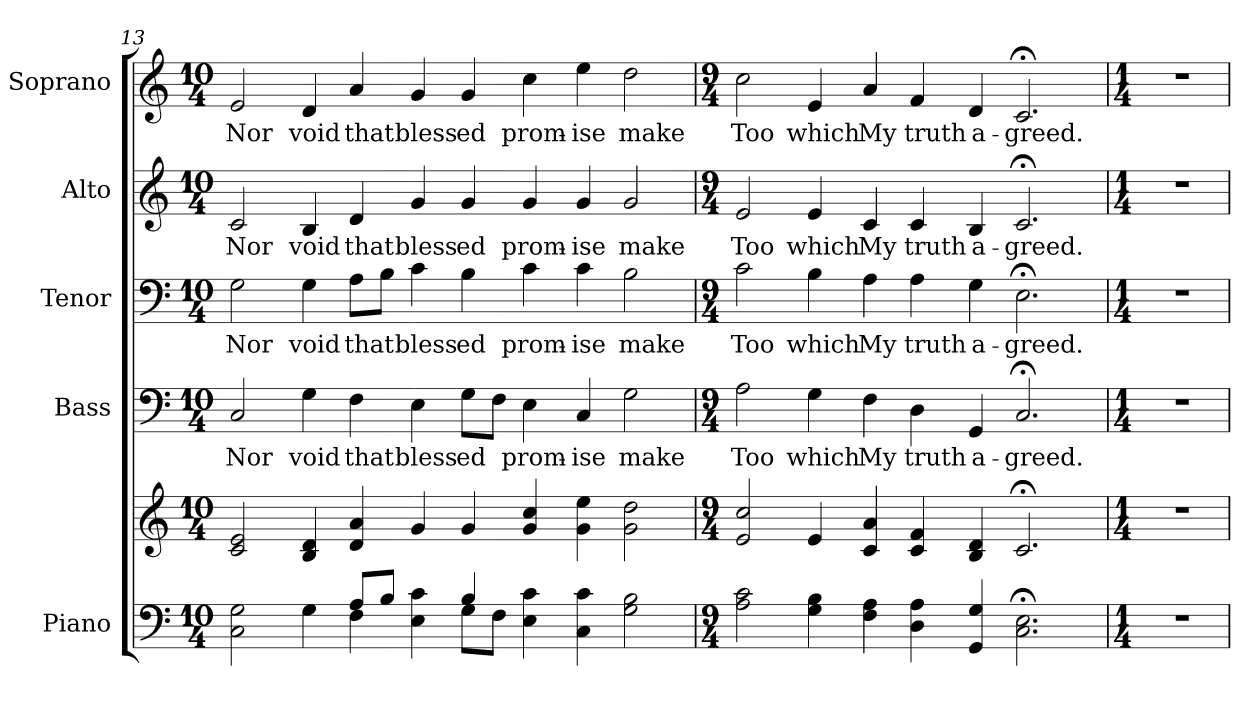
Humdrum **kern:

**kern	**kern	**kern	**text	**kern	**text	**kern	**text	**kern	**text
*part5	*part5	*part4	*part4	*part3	*part3	*part2	*part2	*part1	*part1
*staff6	*staff5	*staff4	*staff4	*staff3	*staff3	*staff2	*staff2	*staff1	*staff1
*I"Piano	*	*I"Bass	*	*I"Tenor	*	*I"Alto	*	*I"Soprano	*
*I'Pno.	*	*I'B.	*	*I'T.	*	*I'A.	*	*I'S.	*
!!LO:PB:g=z
*clefF4	*clefG2	*clefF4	*	*clefF4	*	*clefG2	*	*clefG2	*
*k[]	*k[]	*k[]	*	*k[]	*	*k[]	*	*k[]	*
*C:	*C:	*C:	*	*C:	*	*C:	*	*C:	*
*M10/4	*M10/4	*M10/4	*	*M10/4	*	*M10/4	*	*M10/4	*
=13	=13	=13	=13	=13	=13	=13	=13	=13	=13
*^	*	*	*	*	*	*	*	*	*
!	!	!	!	!LO:LY:b:color=#000000	!	!	!	!	!	!
!	!	!	!	!	!	!LO:LY:b:color=#000000	!	!	!	!
!	!	!	!	!	!	!	!	!LO:LY:b:color=#000000	!	!
!	!	!	!	!	!	!	!	!	!	!LO:LY:b:color=#000000
2Ci\ 2Gi	2ryy	2ci/ 2ei	2Ci/	Nor	2Gi\	Nor	2ci/	Nor	2ei/	Nor
!	!	!	!	!LO:LY:b:color=#000000	!	!	!	!	!	!
!	!	!	!	!	!	!LO:LY:b:color=#000000	!	!	!	!
!	!	!	!	!	!	!	!	!LO:LY:b:color=#000000	!	!
!	!	!	!	!	!	!	!	!	!	!LO:LY:b:color=#000000
4Gi\	4ryy	4Bi/ 4di	4Gi\	void	4Gi\	void	4Bi/	void	4di/	void
!	!	!	!	!LO:LY:b:color=#000000	!	!	!	!	!	!
!	!	!	!	!	!	!LO:LY:b:color=#000000	!	!	!	!
!	!	!	!	!	!	!	!	!LO:LY:b:color=#000000	!	!
!	!	!	!	!	!	!	!	!	!	!LO:LY:b:color=#000000
8Ai/L	4Fi\	4di/ 4ai	4Fi\	that	8Ai\L	that	4di/	that	4ai/	that
8Bi/J	.	.	.	.	8Bi\J	.	.	.	.	.
!	!	!	!	!LO:LY:b:color=#000000	!	!	!	!	!	!
!	!	!	!	!	!	!LO:LY:b:color=#000000	!	!	!	!
!	!	!	!	!	!	!	!	!LO:LY:b:color=#000000	!	!
!	!	!	!	!	!	!	!	!	!	!LO:LY:b:color=#000000
4Ei\ 4ci	4ryy	4gi/	4Ei\	bless	4ci\	bless	4gi/	bless	4gi/	bless
!	!	!	!	!LO:LY:b:color=#000000	!	!	!	!	!	!
!	!	!	!	!	!	!LO:LY:b:color=#000000	!	!	!	!
!	!	!	!	!	!	!	!	!LO:LY:b:color=#000000	!	!
!	!	!	!	!	!	!	!	!	!	!LO:LY:b:color=#000000
4Bi/	8Gi\L	4gi/	8Gi\L	ed	4Bi\	ed	4gi/	ed	4gi/	ed
.	8Fi\J	.	8Fi\J	.	.	.	.	.	.	.
!	!	!	!	!LO:LY:b:color=#000000	!	!	!	!	!	!
!	!	!	!	!	!	!LO:LY:b:color=#000000	!	!	!	!
!	!	!	!	!	!	!	!	!LO:LY:b:color=#000000	!	!
!	!	!	!	!	!	!	!	!	!	!LO:LY:b:color=#000000
4Ei\ 4ci	2ryy	4gi/ 4cci	4Ei\	prom-	4ci\	prom-	4gi/	prom-	4cci\	prom-
!	!	!	!	!LO:LY:b:color=#000000	!	!	!	!	!	!
!	!	!	!	!	!	!LO:LY:b:color=#000000	!	!	!	!
!	!	!	!	!	!	!	!	!LO:LY:b:color=#000000	!	!
!	!	!	!	!	!	!	!	!	!	!LO:LY:b:color=#000000
4Ci\ 4ci	.	4gi\ 4eei	4Ci/	-ise	4ci\	-ise	4gi/	-ise	4eei\	-ise
!	!	!	!	!LO:LY:b:color=#000000	!	!	!	!	!	!
!	!	!	!	!	!	!LO:LY:b:color=#000000	!	!	!	!
!	!	!	!	!	!	!	!	!LO:LY:b:color=#000000	!	!
!	!	!	!	!	!	!	!	!	!	!LO:LY:b:color=#000000
2Gi\ 2Bi	2ryy	2gi\ 2ddi	2Gi\	make	2Bi\	make	2gi/	make	2ddi\	make
*v	*v	*	*	*	*	*	*	*	*	*
=14	=14	=14	=14	=14	=14	=14	=14	=14	=14
*M9/4	*M9/4	*M9/4	*	*M9/4	*	*M9/4	*	*M9/4	*
*^	*	*	*	*	*	*	*	*	*
!	!	!	!	!LO:LY:b:color=#000000	!	!	!	!	!	!
*v	*v	*	*	*	*	*	*	*	*	*
*^	*	*	*	*	*	*	*	*	*
!	!	!	!	!	!	!LO:LY:b:color=#000000	!	!	!	!
*v	*v	*	*	*	*	*	*	*	*	*
*^	*	*	*	*	*	*	*	*	*
!	!	!	!	!	!	!	!	!LO:LY:b:color=#000000	!	!
*v	*v	*	*	*	*	*	*	*	*	*
*^	*	*	*	*	*	*	*	*	*
!	!	!	!	!	!	!	!	!	!	!LO:LY:b:color=#000000
*v	*v	*	*	*	*	*	*	*	*	*
2Ai\ 2ci	2ei/ 2cci	2Ai\	Too	2ci\	Too	2ei/	Too	2cci\	Too
!	!	!	!LO:LY:b:color=#000000	!	!	!	!	!	!
!	!	!	!	!	!LO:LY:b:color=#000000	!	!	!	!
!	!	!	!	!	!	!	!LO:LY:b:color=#000000	!	!
!	!	!	!	!	!	!	!	!	!LO:LY:b:color=#000000
4Gi\ 4Bi	4ei/	4Gi\	which	4Bi\	which	4ei/	which	4ei/	which
!	!	!	!LO:LY:b:color=#000000	!	!	!	!	!	!
!	!	!	!	!	!LO:LY:b:color=#000000	!	!	!	!
!	!	!	!	!	!	!	!LO:LY:b:color=#000000	!	!
!	!	!	!	!	!	!	!	!	!LO:LY:b:color=#000000
4Fi\ 4Ai	4ci/ 4ai	4Fi\	My	4Ai\	My	4ci/	My	4ai/	My
!	!	!	!LO:LY:b:color=#000000	!	!	!	!	!	!
!	!	!	!	!	!LO:LY:b:color=#000000	!	!	!	!
!	!	!	!	!	!	!	!LO:LY:b:color=#000000	!	!
!	!	!	!	!	!	!	!	!	!LO:LY:b:color=#000000
4Di\ 4Ai	4ci/ 4fi	4Di\	truth	4Ai\	truth	4ci/	truth	4fi/	truth
!	!	!	!LO:LY:b:color=#000000	!	!	!	!	!	!
!	!	!	!	!	!LO:LY:b:color=#000000	!	!	!	!
!	!	!	!	!	!	!	!LO:LY:b:color=#000000	!	!
!	!	!	!	!	!	!	!	!	!LO:LY:b:color=#000000
4GGi/ 4Gi	4Bi/ 4di	4GGi/	a-	4Gi\	a-	4Bi/	a-	4di/	a-
!	!	!	!LO:LY:b:color=#000000	!	!	!	!	!	!
!	!	!	!	!	!LO:LY:b:color=#000000	!	!	!	!
!	!	!	!	!	!	!	!LO:LY:b:color=#000000	!	!
!	!	!	!	!	!	!	!	!	!LO:LY:b:color=#000000
2.Ci\; 2.Ei;	2.c;i/	2.C;i/	-greed.	2.E;i\	-greed.	2.c;i/	-greed.	2.c;i/	-greed.
!!LO:PB:g=z
=15	=15	=15	=15	=15	=15	=15	=15	=15	=15
*M1/4	*M1/4	*M1/4	*	*M1/4	*	*M1/4	*	*M1/4	*
!LO:N:vis=1	!LO:N:vis=1	!LO:N:vis=1	!	!LO:N:vis=1	!	!LO:N:vis=1	!	!LO:N:vis=1	!
4r	4r	4r	.	4r	.	4r	.	4r	.
=	=	=	=	=	=	=	=	=	=
*-	*-	*-	*-	*-	*-	*-	*-	*-	*-
